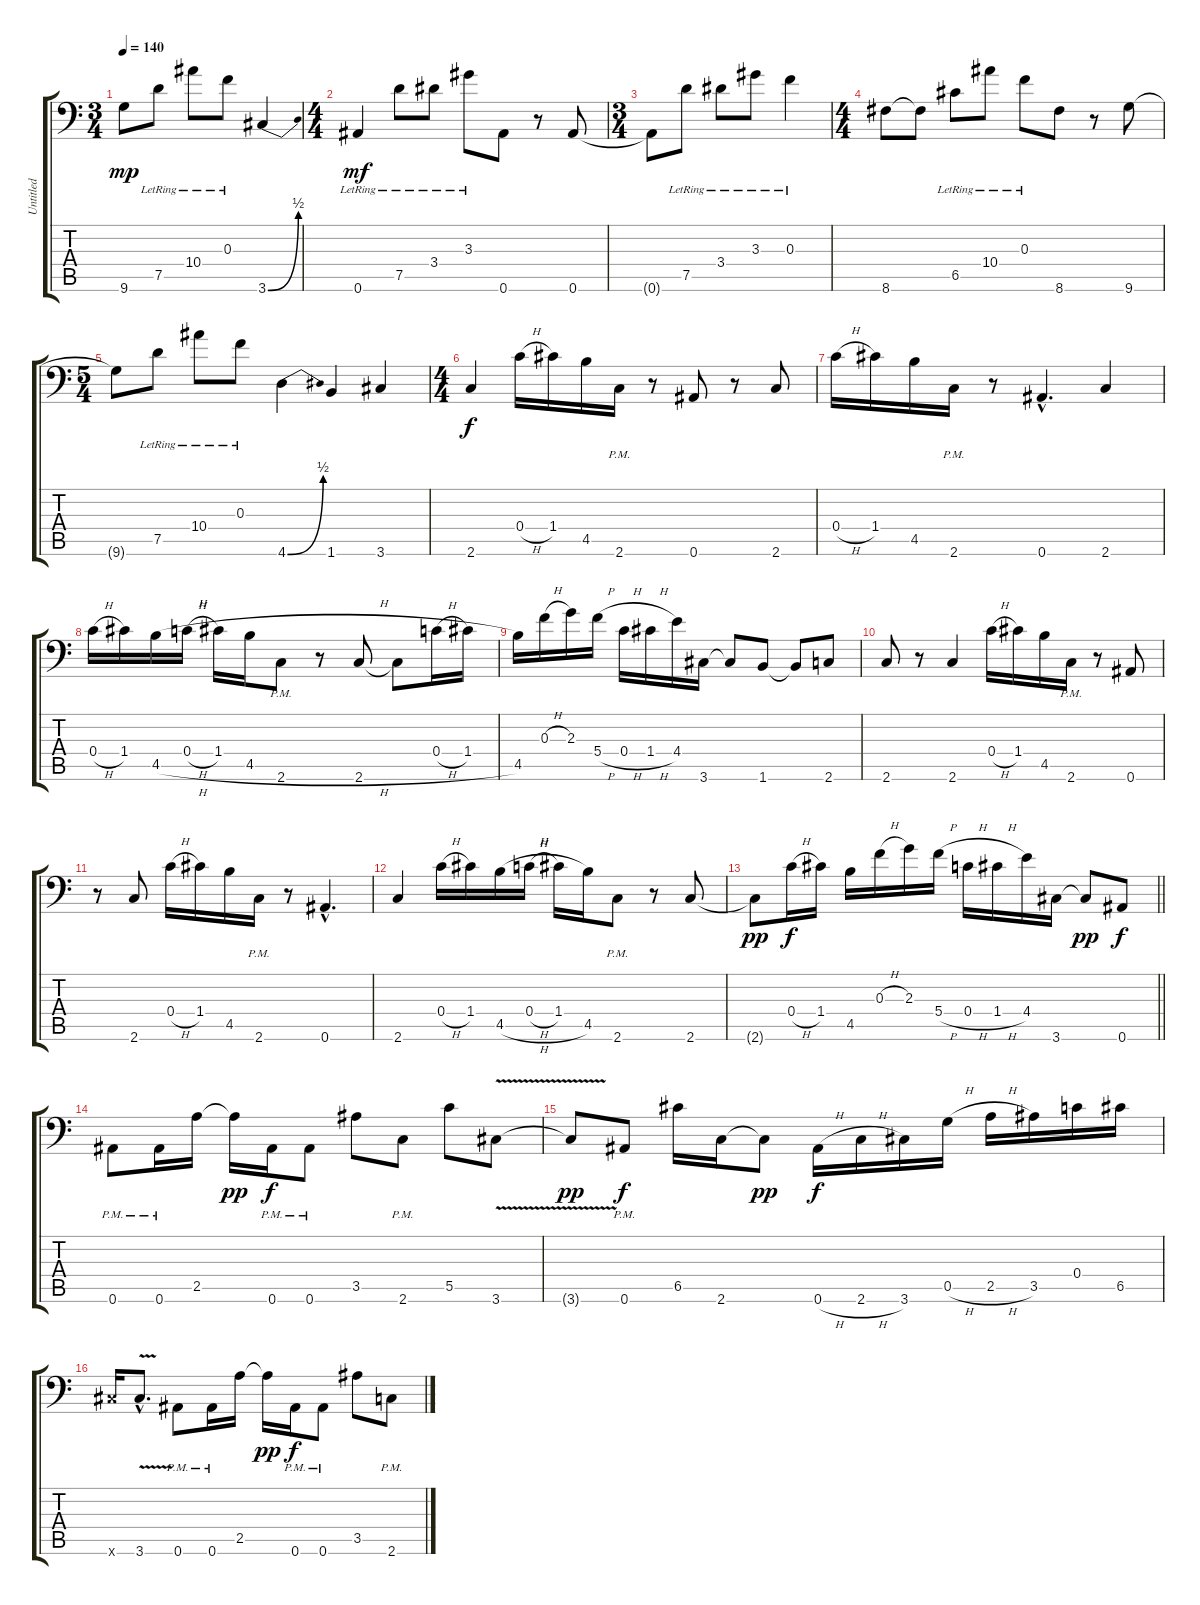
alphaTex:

\track ("Untitled" "Untitled") {instrument distortionguitar}
\staff {score tabs}
\tuning (D4 A3 F3 C3 G2 Bb1) {hide}
\ts (3 4)
\tempo 140
\clef f4
\ks c
9.6{t}.8{dy mp} 7.5{lr}.8 10.4{lr}.8 0.3{lr}.8 3.6{be (bend 0 0 60 2)}.4 |
\ts (4 4)
0.6{lr}.4{dy mf} 7.5{lr}.8 3.4{lr}.8 3.3{lr}.8 0.6.8 r.8 0.6.8 |
\ts (3 4)
0.6{t}.8 7.5{lr}.8 3.4{lr}.8 3.3{lr}.8 0.3{lr}.4 |
\ts (4 4)
8.6.8 8.6{t}.8 6.5{lr}.8 10.4{lr}.8 0.3{lr}.8 8.6.8 r.8 9.6.8 |
\ts (5 4)
9.6{t}.8 7.5{lr}.8 10.4{lr}.8 0.3{lr}.8 4.6{be (bend 0 0 60 2)}.4 1.6.4 3.6.4 |
\ts (4 4)
2.6.4{dy f} 0.4{h}.16 1.4.16 4.5.16 2.6{pm}.16 r.8 0.6.8 r.8 2.6.8 |
0.4{h}.16 1.4.16 4.5.16 2.6{pm}.16 r.8 0.6{hac}.4{d} 2.6.4 |
0.4{h}.16 1.4.16 4.5{h}.16 0.4{h}.16 1.4.16 4.5{h}.16 2.6{pm}.8 r.8 2.6.8 2.6{t}.8 0.4{h}.16 1.4.16 |
4.5.16 0.3{h}.16 2.3.16 5.4{h}.16 0.4{h}.16 1.4{h}.16 4.4.16 3.6.16 3.6{t}.8 1.6.8 1.6{t}.8 2.6.8 |
2.6.8 r.8 2.6.4 0.4{h}.16 1.4.16 4.5.16 2.6{pm}.16 r.8 0.6.8 |
r.8 2.6.8 0.4{h}.16 1.4.16 4.5.16 2.6{pm}.16 r.8 0.6{hac}.4{d} |
2.6.4 0.4{h}.16 1.4.16 4.5{h}.16 0.4{h}.16 1.4.16 4.5.16 2.6{pm}.8 r.8 2.6.8 |
\barLineRight lightlight
2.6{t}.8{dy pp} 0.4{h}.16{dy f} 1.4.16 4.5.16 0.3{h}.16 2.3.16 5.4{h}.16 0.4{h}.16 1.4{h}.16 4.4.16 3.6.16 3.6{t}.8{dy pp} 0.6.8{dy f} |
0.6{pm}.8 0.6{pm}.16 2.5.16 2.5{t}.16{dy pp} 0.6{pm}.16{dy f} 0.6{pm}.8 3.5.8 2.6{pm}.8 5.5.8 3.6{v}.8 |
3.6{v t}.8{dy pp} 0.6{pm}.8{dy f} 6.5.16 2.6.16 2.6{t}.8{dy pp} 0.6{h}.16{dy f} 2.6{h}.16 3.6.16 0.5{h}.16 2.5{h}.16 3.5.16 0.4.16 6.5.16 |
3.6{x}.16 3.6{v hac}.8{d} 0.6{pm}.8 0.6{pm}.16 2.5.16 2.5{t}.16{dy pp} 0.6{pm}.16{dy f} 0.6{pm}.8 3.5.8 2.6{pm}.8
